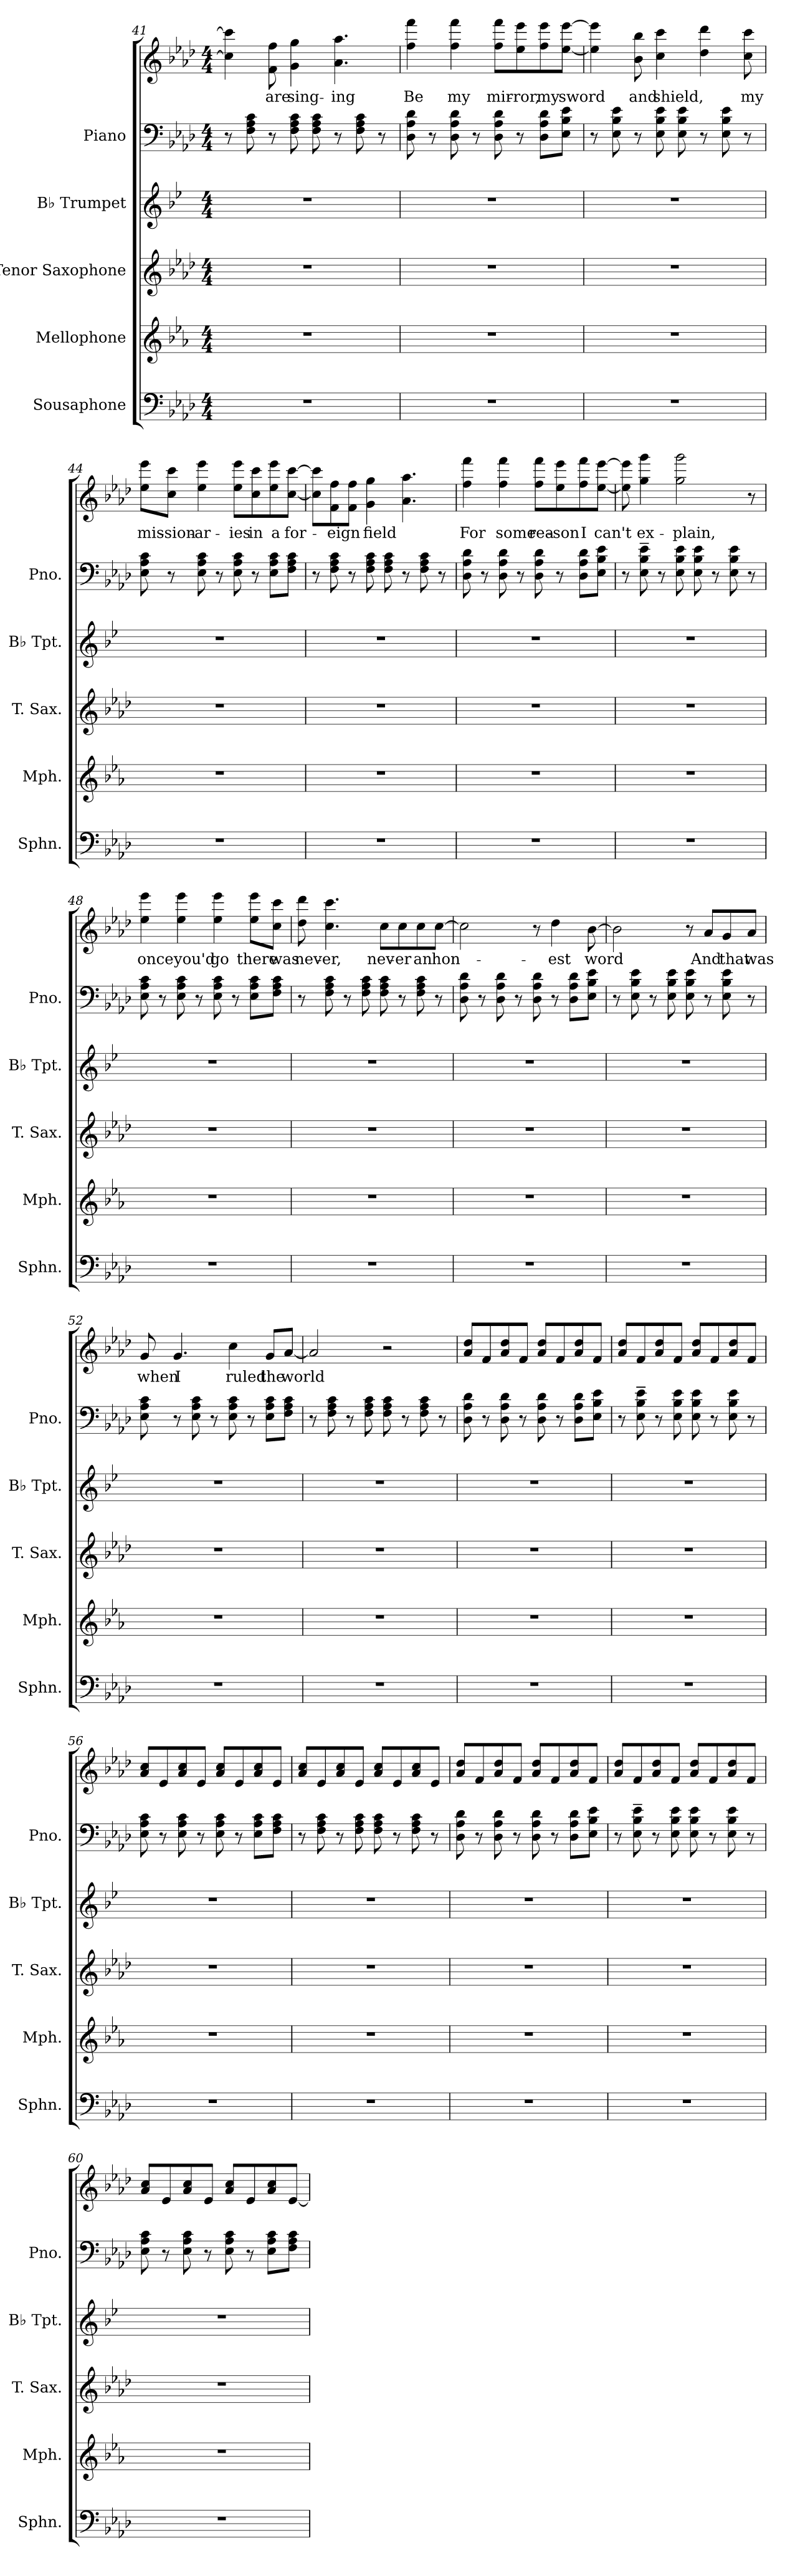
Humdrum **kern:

**kern	**kern	**kern	**kern	**kern	**kern	**text
*part5	*part4	*part3	*part2	*part1	*part1	*part1
*staff6	*staff5	*staff4	*staff3	*staff2	*staff1	*staff1
*I"Sousaphone	*I"Mellophone	*I"Tenor Saxophone	*I"B♭ Trumpet	*I"Piano	*	*
*I'Sphn.	*I'Mph.	*I'T. Sax.	*I'B♭ Tpt.	*I'Pno.	*	*
*clefF4	*clefG2	*clefG2	*clefG2	*clefF4	*clefG2	*
*	*ITrd4c7	*ITrd8c14	*ITrd1c2	*	*	*
*k[b-e-a-d-]	*k[b-e-a-d-]	*k[b-e-a-d-]	*k[b-e-a-d-]	*k[b-e-a-d-]	*k[b-e-a-d-]	*
*M4/4	*M4/4	*M4/4	*M4/4	*M4/4	*M4/4	*
=41	=41	=41	=41	=41	=41	=41
1r	1r	1r	1r	8r	4cc\] 4ccc\]	.
.	.	.	.	8F\ 8A-\ 8c\	.	.
!	!	!	!	!	!	!LO:LY:b
.	.	.	.	8r	8f\ 8ff\	are
!	!	!	!	!	!	!LO:LY:b
.	.	.	.	8F\ 8A-\ 8c\	4g\ 4gg\	sing-
.	.	.	.	8F\ 8A-\ 8c\	.	.
!	!	!	!	!	!	!LO:LY:b
.	.	.	.	8r	4.a-\ 4.aa-\	-ing
.	.	.	.	8F\ 8A-\ 8c\	.	.
.	.	.	.	8r	.	.
=42	=42	=42	=42	=42	=42	=42
!	!	!	!	!	!	!LO:LY:b
1r	1r	1r	1r	8D-\ 8A-\ 8d-\	4ff\ 4fff\	Be
.	.	.	.	8r	.	.
!	!	!	!	!	!	!LO:LY:b
.	.	.	.	8D-\ 8A-\ 8d-\	4ff\ 4fff\	my
.	.	.	.	8r	.	.
!	!	!	!	!	!	!LO:LY:b
.	.	.	.	8D-\ 8A-\ 8d-\	8ff\ 8fff\L	mir-
!	!	!	!	!	!	!LO:LY:b
.	.	.	.	8r	8ee-\ 8eee-\	-ror,
!	!	!	!	!	!	!LO:LY:b
.	.	.	.	8D-\ 8A-\ 8d-\L	8ff\ 8eee-\	my
!	!	!	!	!	!	!LO:LY:b
.	.	.	.	8E-\ 8B-\ 8e-\J	[8ee-\ [8eee-\J	sword
!!LO:PB:g=z
=43	=43	=43	=43	=43	=43	=43
1r	1r	1r	1r	8r	4ee-\] 4eee-\]	.
.	.	.	.	8E-\ 8B-\ 8e-\	.	.
!	!	!	!	!	!	!LO:LY:b
.	.	.	.	8r	8b-\ 8bb-\	and
!	!	!	!	!	!	!LO:LY:b
.	.	.	.	8E-\ 8B-\ 8e-\	4cc\ 4ccc\	shield,
.	.	.	.	8E-\ 8B-\ 8e-\	.	.
.	.	.	.	8r	4dd-\ 4ddd-\	.
.	.	.	.	8E-\ 8B-\ 8e-\	.	.
!	!	!	!	!	!	!LO:LY:b
.	.	.	.	8r	8cc\ 8ccc\	my
=44	=44	=44	=44	=44	=44	=44
!	!	!	!	!	!	!LO:LY:b
1r	1r	1r	1r	8E-\ 8A-\ 8c\	8ee-\ 8eee-\L	mis-
!	!	!	!	!	!	!LO:LY:b
.	.	.	.	8r	8cc\ 8ccc\J	-sion-
!	!	!	!	!	!	!LO:LY:b
.	.	.	.	8E-\ 8A-\ 8c\	4ee-\ 4eee-\	-ar-
.	.	.	.	8r	.	.
!	!	!	!	!	!	!LO:LY:b
.	.	.	.	8E-\ 8A-\ 8c\	8ee-\ 8eee-\L	-ies
!	!	!	!	!	!	!LO:LY:b
.	.	.	.	8r	8cc\ 8ccc\	in
!	!	!	!	!	!	!LO:LY:b
.	.	.	.	8E-\ 8A-\ 8c\L	8ee-\ 8eee-\	a
!	!	!	!	!	!	!LO:LY:b
.	.	.	.	8F\ 8A-\ 8c\J	[8cc\ [8ccc\J	for-
=45	=45	=45	=45	=45	=45	=45
1r	1r	1r	1r	8r	8cc\] 8ccc\]L	.
!	!	!	!	!	!	!LO:LY:b
.	.	.	.	8F\ 8A-\ 8c\	8f\ 8ff\	-eign
.	.	.	.	8r	8f\ 8ff\J	.
!	!	!	!	!	!	!LO:LY:b
.	.	.	.	8F\ 8A-\ 8c\	4g\ 4gg\	field
.	.	.	.	8F\ 8A-\ 8c\	.	.
.	.	.	.	8r	4.a-\ 4.aa-\	.
.	.	.	.	8F\ 8A-\ 8c\	.	.
.	.	.	.	8r	.	.
=46	=46	=46	=46	=46	=46	=46
!	!	!	!	!	!	!LO:LY:b
1r	1r	1r	1r	8D-\ 8A-\ 8d-\	4ff\ 4fff\	For
.	.	.	.	8r	.	.
!	!	!	!	!	!	!LO:LY:b
.	.	.	.	8D-\ 8A-\ 8d-\	4ff\ 4fff\	some
.	.	.	.	8r	.	.
!	!	!	!	!	!	!LO:LY:b
.	.	.	.	8D-\ 8A-\ 8d-\	8ff\ 8fff\L	rea-
!	!	!	!	!	!	!LO:LY:b
.	.	.	.	8r	8ee-\ 8eee-\	-son
!	!	!	!	!	!	!LO:LY:b
.	.	.	.	8D-\ 8A-\ 8d-\L	8ff\ 8fff\	I
!	!	!	!	!	!	!LO:LY:b
.	.	.	.	8E-\ 8B-\ 8e-\J	[8ee-\ [8eee-\J	can't
!!LO:LB:g=z
=47	=47	=47	=47	=47	=47	=47
1r	1r	1r	1r	8r	8ee-\] 8eee-\]	.
!	!	!	!	!	!	!LO:LY:b
.	.	.	.	8E-\~ 8B-\~ 8e-\~	4gg\ 4ggg\	ex-
.	.	.	.	8r	.	.
!	!	!	!	!	!	!LO:LY:b
.	.	.	.	8E-\ 8B-\ 8e-\	2gg\ 2ggg\	-plain,
.	.	.	.	8E-\ 8B-\ 8e-\	.	.
.	.	.	.	8r	.	.
.	.	.	.	8E-\ 8B-\ 8e-\	.	.
.	.	.	.	8r	8r	.
=48	=48	=48	=48	=48	=48	=48
!	!	!	!	!	!	!LO:LY:b
1r	1r	1r	1r	8E-\ 8A-\ 8c\	4ee-\ 4eee-\	once
.	.	.	.	8r	.	.
!	!	!	!	!	!	!LO:LY:b
.	.	.	.	8E-\ 8A-\ 8c\	4ee-\ 4eee-\	you'd
.	.	.	.	8r	.	.
!	!	!	!	!	!	!LO:LY:b
.	.	.	.	8E-\ 8A-\ 8c\	4ee-\ 4eee-\	go
.	.	.	.	8r	.	.
!	!	!	!	!	!	!LO:LY:b
.	.	.	.	8E-\ 8A-\ 8c\L	8ee-\ 8eee-\L	there
!	!	!	!	!	!	!LO:LY:b
.	.	.	.	8F\ 8A-\ 8c\J	8cc\ 8ccc\J	was
=49	=49	=49	=49	=49	=49	=49
!	!	!	!	!	!	!LO:LY:b
1r	1r	1r	1r	8r	8dd-\ 8ddd-\	nev-
!	!	!	!	!	!	!LO:LY:b
.	.	.	.	8F\ 8A-\ 8c\	4.cc\ 4.ccc\	-er,
.	.	.	.	8r	.	.
.	.	.	.	8F\ 8A-\ 8c\	.	.
!	!	!	!	!	!	!LO:LY:b
.	.	.	.	8F\ 8A-\ 8c\	8cc\L	nev-
!	!	!	!	!	!	!LO:LY:b
.	.	.	.	8r	8cc\	-er
!	!	!	!	!	!	!LO:LY:b
.	.	.	.	8F\ 8A-\ 8c\	8cc\	an
!	!	!	!	!	!	!LO:LY:b
.	.	.	.	8r	[8cc\J	hon-
=50	=50	=50	=50	=50	=50	=50
1r	1r	1r	1r	8D-\ 8A-\ 8d-\	2cc\]	.
.	.	.	.	8r	.	.
.	.	.	.	8D-\ 8A-\ 8d-\	.	.
.	.	.	.	8r	.	.
.	.	.	.	8D-\ 8A-\ 8d-\	8r	.
!	!	!	!	!	!	!LO:LY:b
.	.	.	.	8r	4dd-\	-est
.	.	.	.	8D-\ 8A-\ 8d-\L	.	.
!	!	!	!	!	!	!LO:LY:b
.	.	.	.	8E-\ 8B-\ 8e-\J	[8b-\	word
!!LO:PB:g=z
=51	=51	=51	=51	=51	=51	=51
1r	1r	1r	1r	8r	2b-\]	.
.	.	.	.	8E-\ 8B-\ 8e-\	.	.
.	.	.	.	8r	.	.
.	.	.	.	8E-\ 8B-\ 8e-\	.	.
.	.	.	.	8E-\ 8B-\ 8e-\	8r	.
!	!	!	!	!	!	!LO:LY:b
.	.	.	.	8r	8a-/L	And
!	!	!	!	!	!	!LO:LY:b
.	.	.	.	8E-\ 8B-\ 8e-\	8g/	that
!	!	!	!	!	!	!LO:LY:b
.	.	.	.	8r	8a-/J	was
=52	=52	=52	=52	=52	=52	=52
!	!	!	!	!	!	!LO:LY:b
1r	1r	1r	1r	8E-\ 8A-\ 8c\	8g/	when
!	!	!	!	!	!	!LO:LY:b
.	.	.	.	8r	4.g/	I
.	.	.	.	8E-\ 8A-\ 8c\	.	.
.	.	.	.	8r	.	.
!	!	!	!	!	!	!LO:LY:b
.	.	.	.	8E-\ 8A-\ 8c\	4cc\	ruled
.	.	.	.	8r	.	.
!	!	!	!	!	!	!LO:LY:b
.	.	.	.	8E-\ 8A-\ 8c\L	8g/L	the
!	!	!	!	!	!	!LO:LY:b
.	.	.	.	8F\ 8A-\ 8c\J	[8a-/J	world
=53	=53	=53	=53	=53	=53	=53
1r	1r	1r	1r	8r	2a-/]	.
.	.	.	.	8F\ 8A-\ 8c\	.	.
.	.	.	.	8r	.	.
.	.	.	.	8F\ 8A-\ 8c\	.	.
.	.	.	.	8F\ 8A-\ 8c\	2r	.
.	.	.	.	8r	.	.
.	.	.	.	8F\ 8A-\ 8c\	.	.
.	.	.	.	8r	.	.
=54	=54	=54	=54	=54	=54	=54
1r	1r	1r	1r	8D-\ 8A-\ 8d-\	8a-/ 8dd-/L	.
.	.	.	.	8r	8f/	.
.	.	.	.	8D-\ 8A-\ 8d-\	8a-/ 8dd-/	.
.	.	.	.	8r	8f/J	.
.	.	.	.	8D-\ 8A-\ 8d-\	8a-/ 8dd-/L	.
.	.	.	.	8r	8f/	.
.	.	.	.	8D-\ 8A-\ 8d-\L	8a-/ 8dd-/	.
.	.	.	.	8E-\ 8B-\ 8e-\J	8f/J	.
=55	=55	=55	=55	=55	=55	=55
1r	1r	1r	1r	8r	8a-/ 8dd-/L	.
.	.	.	.	8E-\~ 8B-\~ 8e-\~	8f/	.
.	.	.	.	8r	8a-/ 8dd-/	.
.	.	.	.	8E-\ 8B-\ 8e-\	8f/J	.
.	.	.	.	8E-\ 8B-\ 8e-\	8a-/ 8dd-/L	.
.	.	.	.	8r	8f/	.
.	.	.	.	8E-\ 8B-\ 8e-\	8a-/ 8dd-/	.
.	.	.	.	8r	8f/J	.
!!LO:LB:g=z
=56	=56	=56	=56	=56	=56	=56
1r	1r	1r	1r	8E-\ 8A-\ 8c\	8a-/ 8cc/L	.
.	.	.	.	8r	8e-/	.
.	.	.	.	8E-\ 8A-\ 8c\	8a-/ 8cc/	.
.	.	.	.	8r	8e-/J	.
.	.	.	.	8E-\ 8A-\ 8c\	8a-/ 8cc/L	.
.	.	.	.	8r	8e-/	.
.	.	.	.	8E-\ 8A-\ 8c\L	8a-/ 8cc/	.
.	.	.	.	8F\ 8A-\ 8c\J	8e-/J	.
=57	=57	=57	=57	=57	=57	=57
1r	1r	1r	1r	8r	8a-/ 8cc/L	.
.	.	.	.	8F\ 8A-\ 8c\	8e-/	.
.	.	.	.	8r	8a-/ 8cc/	.
.	.	.	.	8F\ 8A-\ 8c\	8e-/J	.
.	.	.	.	8F\ 8A-\ 8c\	8a-/ 8cc/L	.
.	.	.	.	8r	8e-/	.
.	.	.	.	8F\ 8A-\ 8c\	8a-/ 8cc/	.
.	.	.	.	8r	8e-/J	.
=58	=58	=58	=58	=58	=58	=58
1r	1r	1r	1r	8D-\ 8A-\ 8d-\	8a-/ 8dd-/L	.
.	.	.	.	8r	8f/	.
.	.	.	.	8D-\ 8A-\ 8d-\	8a-/ 8dd-/	.
.	.	.	.	8r	8f/J	.
.	.	.	.	8D-\ 8A-\ 8d-\	8a-/ 8dd-/L	.
.	.	.	.	8r	8f/	.
.	.	.	.	8D-\ 8A-\ 8d-\L	8a-/ 8dd-/	.
.	.	.	.	8E-\ 8B-\ 8e-\J	8f/J	.
=59	=59	=59	=59	=59	=59	=59
1r	1r	1r	1r	8r	8a-/ 8dd-/L	.
.	.	.	.	8E-\~ 8B-\~ 8e-\~	8f/	.
.	.	.	.	8r	8a-/ 8dd-/	.
.	.	.	.	8E-\ 8B-\ 8e-\	8f/J	.
.	.	.	.	8E-\ 8B-\ 8e-\	8a-/ 8dd-/L	.
.	.	.	.	8r	8f/	.
.	.	.	.	8E-\ 8B-\ 8e-\	8a-/ 8dd-/	.
.	.	.	.	8r	8f/J	.
=60	=60	=60	=60	=60	=60	=60
1r	1r	1r	1r	8E-\ 8A-\ 8c\	8a-/ 8cc/L	.
.	.	.	.	8r	8e-/	.
.	.	.	.	8E-\ 8A-\ 8c\	8a-/ 8cc/	.
.	.	.	.	8r	8e-/J	.
.	.	.	.	8E-\ 8A-\ 8c\	8a-/ 8cc/L	.
.	.	.	.	8r	8e-/	.
.	.	.	.	8E-\ 8A-\ 8c\L	8a-/ 8cc/	.
.	.	.	.	8F\ 8A-\ 8c\J	[8e-/J	.
=	=	=	=	=	=	=
*-	*-	*-	*-	*-	*-	*-
